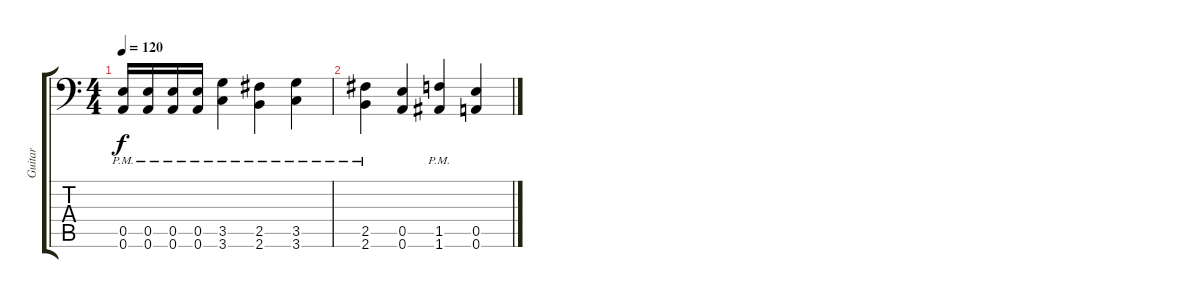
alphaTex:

\track ("Guitar" "Guitar") {instrument distortionguitar}
\staff {score tabs}
\tuning (B3 Gb3 D3 A2 E2 A1) {hide}
\ts (4 4)
\tempo 120
\clef f4
\ks c
(0.5{pm} 0.6{pm}).16{dy f} (0.5{pm} 0.6{pm}).16 (0.5{pm} 0.6{pm}).16 (0.5{pm} 0.6{pm}).16 (3.5{pm} 3.6{pm}).4 (2.5{pm} 2.6{pm}).4 (3.5{pm} 3.6{pm}).4 |
(2.5{pm} 2.6{pm}).4 (0.5 0.6).4 (1.5{pm} 1.6{pm}).4 (0.5 0.6).4
